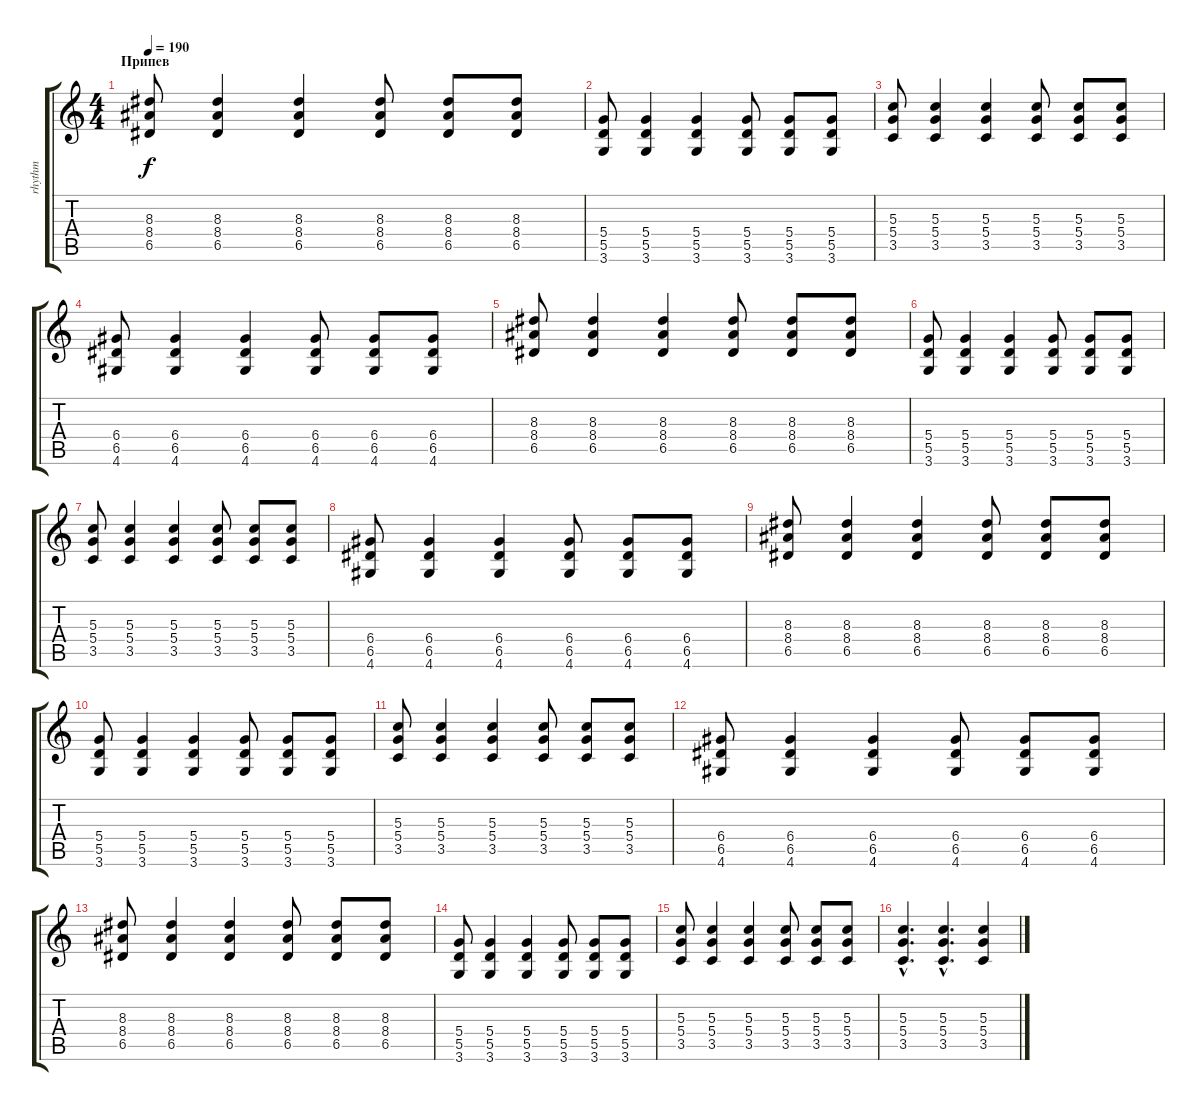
\track ("rhythm" "rhythm") {instrument overdrivenguitar}
\staff {score tabs}
\tuning (E4 B3 G3 D3 A2 E2) {hide}
\ts (4 4)
\section ("" "Припев")
\tempo 190
\clef g2
\ks c
(8.3 8.4 6.5).8{dy f} (8.3 8.4 6.5).4 (8.3 8.4 6.5).4 (8.3 8.4 6.5).8 (8.3 8.4 6.5).8 (8.3 8.4 6.5).8 |
(5.4 5.5 3.6).8 (5.4 5.5 3.6).4 (5.4 5.5 3.6).4 (5.4 5.5 3.6).8 (5.4 5.5 3.6).8 (5.4 5.5 3.6).8 |
(5.3 5.4 3.5).8 (5.3 5.4 3.5).4 (5.3 5.4 3.5).4 (5.3 5.4 3.5).8 (5.3 5.4 3.5).8 (5.3 5.4 3.5).8 |
(6.4 6.5 4.6).8 (6.4 6.5 4.6).4 (6.4 6.5 4.6).4 (6.4 6.5 4.6).8 (6.4 6.5 4.6).8 (6.4 6.5 4.6).8 |
(8.3 8.4 6.5).8 (8.3 8.4 6.5).4 (8.3 8.4 6.5).4 (8.3 8.4 6.5).8 (8.3 8.4 6.5).8 (8.3 8.4 6.5).8 |
(5.4 5.5 3.6).8 (5.4 5.5 3.6).4 (5.4 5.5 3.6).4 (5.4 5.5 3.6).8 (5.4 5.5 3.6).8 (5.4 5.5 3.6).8 |
(5.3 5.4 3.5).8 (5.3 5.4 3.5).4 (5.3 5.4 3.5).4 (5.3 5.4 3.5).8 (5.3 5.4 3.5).8 (5.3 5.4 3.5).8 |
(6.4 6.5 4.6).8 (6.4 6.5 4.6).4 (6.4 6.5 4.6).4 (6.4 6.5 4.6).8 (6.4 6.5 4.6).8 (6.4 6.5 4.6).8 |
(8.3 8.4 6.5).8 (8.3 8.4 6.5).4 (8.3 8.4 6.5).4 (8.3 8.4 6.5).8 (8.3 8.4 6.5).8 (8.3 8.4 6.5).8 |
(5.4 5.5 3.6).8 (5.4 5.5 3.6).4 (5.4 5.5 3.6).4 (5.4 5.5 3.6).8 (5.4 5.5 3.6).8 (5.4 5.5 3.6).8 |
(5.3 5.4 3.5).8 (5.3 5.4 3.5).4 (5.3 5.4 3.5).4 (5.3 5.4 3.5).8 (5.3 5.4 3.5).8 (5.3 5.4 3.5).8 |
(6.4 6.5 4.6).8 (6.4 6.5 4.6).4 (6.4 6.5 4.6).4 (6.4 6.5 4.6).8 (6.4 6.5 4.6).8 (6.4 6.5 4.6).8 |
(8.3 8.4 6.5).8 (8.3 8.4 6.5).4 (8.3 8.4 6.5).4 (8.3 8.4 6.5).8 (8.3 8.4 6.5).8 (8.3 8.4 6.5).8 |
(5.4 5.5 3.6).8 (5.4 5.5 3.6).4 (5.4 5.5 3.6).4 (5.4 5.5 3.6).8 (5.4 5.5 3.6).8 (5.4 5.5 3.6).8 |
(5.3 5.4 3.5).8 (5.3 5.4 3.5).4 (5.3 5.4 3.5).4 (5.3 5.4 3.5).8 (5.3 5.4 3.5).8 (5.3 5.4 3.5).8 |
(5.3{hac} 5.4{hac} 3.5{hac}).4{d} (5.3{hac} 5.4{hac} 3.5{hac}).4{d} (5.3 5.4 3.5).4
